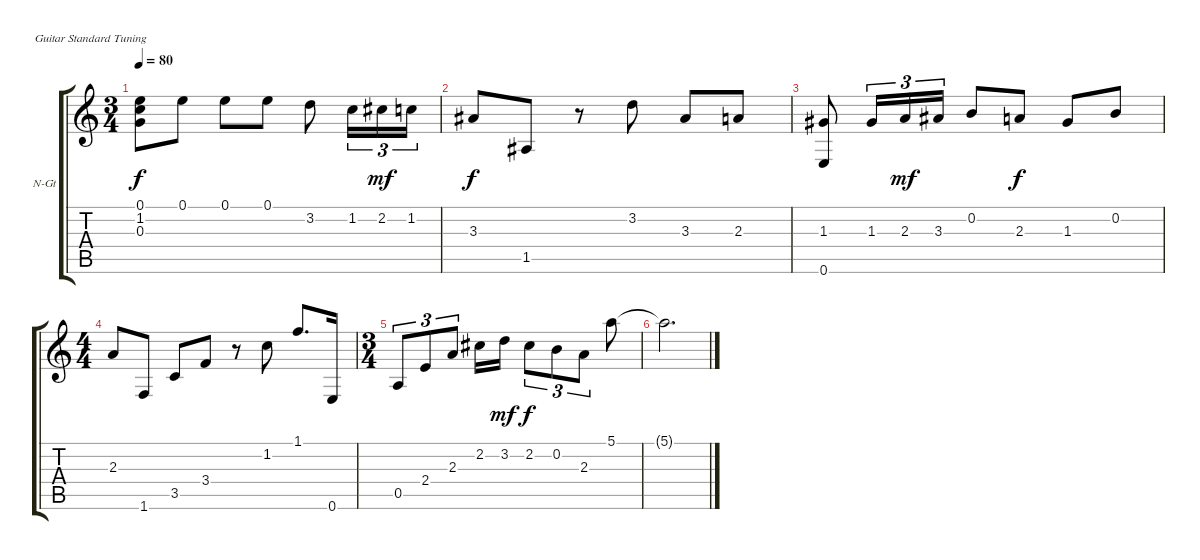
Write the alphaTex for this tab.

\bracketExtendMode groupsimilarinstruments
\firstSystemTrackNameOrientation horizontal
\otherSystemsTrackNameOrientation horizontal
\track ("Untitled" "N-Gt") {instrument acousticguitarnylon}
\staff {score tabs}
\tuning (E4 B3 G3 D3 A2 E2)
\ts (3 4)
\tempo 80
\clef g2
\ks c
(0.1 1.2 0.3).8{dy f} 0.1.8 0.1.8 0.1.8 3.2.8 1.2.16{tu (3 2)} 2.2.16{tu (3 2) dy mf} 1.2.16{tu (3 2)} |
3.3.8{dy f} 1.5.8 r.8 3.2.8 3.3.8 2.3.8 |
(1.3 0.6).8 1.3.16{tu (3 2)} 2.3.16{tu (3 2) dy mf} 3.3.16{tu (3 2)} 0.2.8 2.3.8{dy f} 1.3.8 0.2.8 |
\ts (4 4)
2.3.8 1.6.8 3.5.8 3.4.8 r.8 1.2.8 1.1.8{d} 0.6.16 |
\ts (3 4)
0.5.8{tu (3 2)} 2.4.8{tu (3 2)} 2.3.8{tu (3 2)} 2.2.16 3.2.16{dy mf} 2.2.8{tu (3 2) dy f} 0.2.8{tu (3 2)} 2.3.8{tu (3 2)} 5.1.8 |
5.1{t}.2{d}
